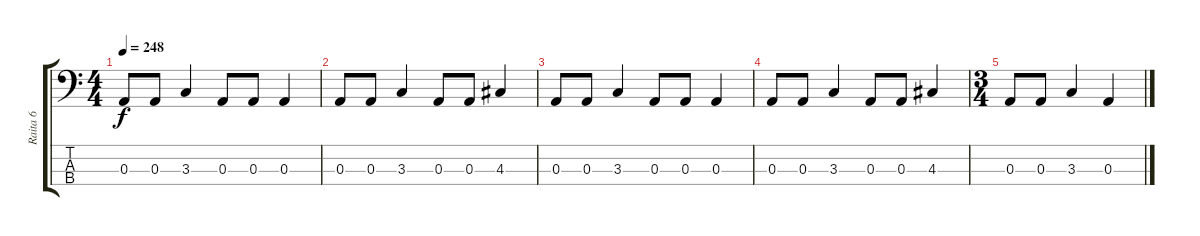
\track ("Raita 6" "Raita 6") {instrument distortionguitar}
\staff {score tabs}
\tuning (G2 D2 A1 E1) {hide}
\ts (4 4)
\tempo 248
\clef f4
\ks c
0.3.8{dy f} 0.3.8 3.3.4 0.3.8 0.3.8 0.3.4 |
0.3.8 0.3.8 3.3.4 0.3.8 0.3.8 4.3.4 |
0.3.8 0.3.8 3.3.4 0.3.8 0.3.8 0.3.4 |
0.3.8 0.3.8 3.3.4 0.3.8 0.3.8 4.3.4 |
\ts (3 4)
0.3.8 0.3.8 3.3.4 0.3.4
